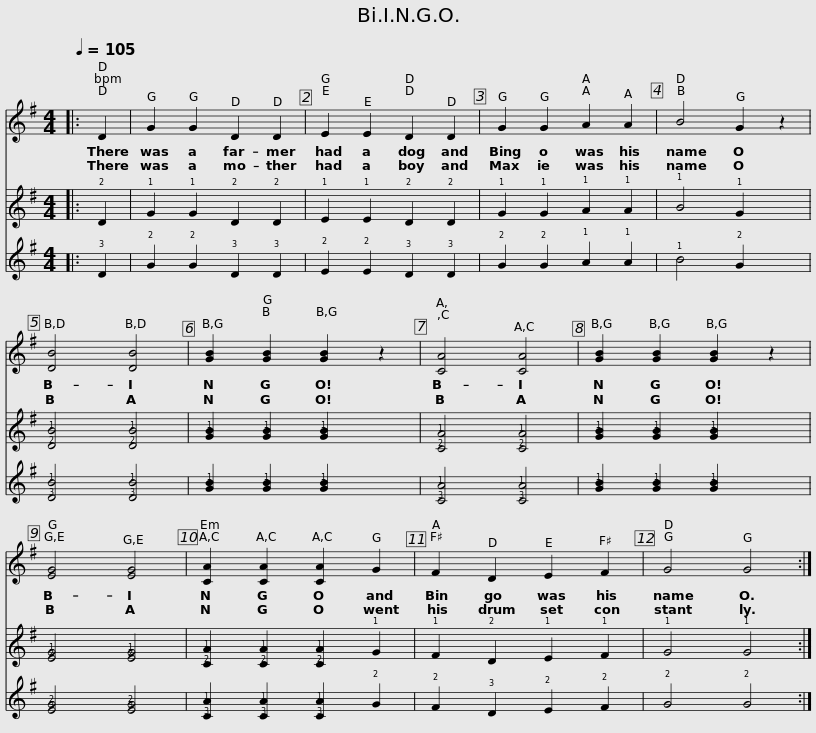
X:1
%%score 1 2 3
L:1/8
Q:1/4=105
M:4/4
I:linebreak $
K:G
V:1 treble
V:2 tab stafflines=6 strings="E2,A2,D3,G3,B3,E4 nostems"
V:3 tab stafflines=4 strings="G4,C4,E4,A4 nostems"
V:1
|: D2 | G2 G2 D2 D2 | E2 E2 D2 D2 |$ G2 G2 A2 A2 | B4 G2 z2 | %5
 [DB]4 [DB]4 | [GB]2 [GB]2 [GB]2 z2 |$ [CA]4 [CA]4 | [GB]2 [GB]2 [GB]2 z2 | [EG]4 [EG]4 |$ %10
 [CA]2 [CA]2 [CA]2 G2 | F2 D2 E2 F2 | G4 G4 :| %13
V:2
|: !2!D2 | !1!G2 !1!G2 !2!D2 !2!D2 | !1!E2 !1!E2 !2!D2 !2!D2 |$ !1!G2 !1!G2 !1!A2 !1!A2 | !1!B4 !1!G2 x2 | %5
 [!2!D!1!B]4 [!2!D!1!B]4 | [!2!G!1!B]2 [!2!G!1!B]2 [!2!G!1!B]2 x2 |$ [!2!C!1!A]4 [!2!C!1!A]4 | [!2!G!1!B]2 [!2!G!1!B]2 [!2!G!1!B]2 x2 | [!2!E!1!G]4 [!2!E!1!G]4 |$ %10
 [!2!C!1!A]2 [!2!C!1!A]2 [!2!C!1!A]2 !1!G2 | !1!F2 !2!D2 !1!E2 !1!F2 | !1!G4 !1!G4 :| %13
V:3
|: !3!D2 | !2!G2 !2!G2 !3!D2 !3!D2 | !2!E2 !2!E2 !3!D2 !3!D2 |$ !2!G2 !2!G2 !1!A2 !1!A2 | !1!B4 !2!G2 x2 | %5
 [!3!D!1!B]4 [!3!D!1!B]4 | [!2!G!1!B]2 [!2!G!1!B]2 [!2!G!1!B]2 x2 |$ [!3!C!1!A]4 [!3!C!1!A]4 | [!2!G!1!B]2 [!2!G!1!B]2 [!2!G!1!B]2 x2 | [!3!E!2!G]4 [!3!E!2!G]4 |$ %10
 [!3!C!1!A]2 [!3!C!1!A]2 [!3!C!1!A]2 !2!G2 | !2!F2 !3!D2 !2!E2 !2!F2 | !2!G4 !2!G4 :| %13
